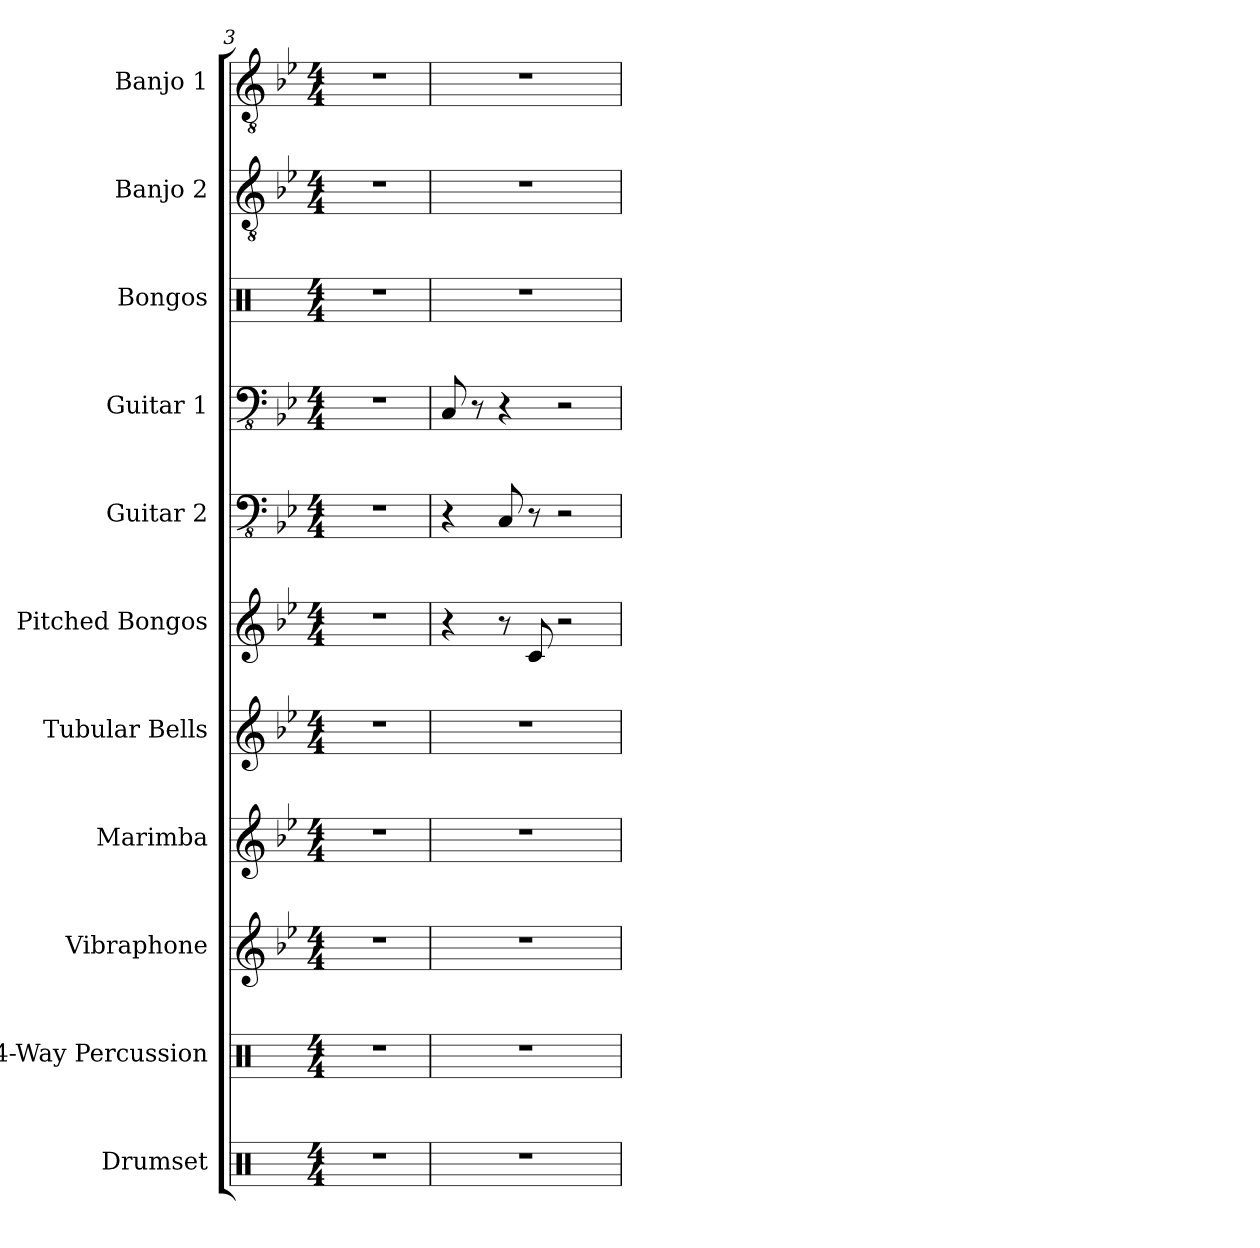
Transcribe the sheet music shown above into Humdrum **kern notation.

**kern	**kern	**kern	**kern	**kern	**kern	**kern	**kern	**kern	**kern	**kern
*part11	*part10	*part9	*part8	*part7	*part6	*part5	*part4	*part3	*part2	*part1
*staff11	*staff10	*staff9	*staff8	*staff7	*staff6	*staff5	*staff4	*staff3	*staff2	*staff1
*I"Drumset	*I"4-Way Percussion	*I"Vibraphone	*I"Marimba	*I"Tubular Bells	*I"Pitched Bongos	*I"Guitar 2	*I"Guitar 1	*I"Bongos	*I"Banjo 2	*I"Banjo 1
*I'Drs.	*I'4 Prc.	*I'Vib.	*I'Mrm.	*I'Bells	*	*	*	*	*I'Banjo	*
*clefX	*clefX	*clefG2	*clefG2	*clefG2	*clefG2	*clefFv4	*clefFv4	*clefX	*clefGv2	*clefGv2
*k[]	*k[]	*k[b-e-]	*k[b-e-]	*k[b-e-]	*k[b-e-]	*k[b-e-]	*k[b-e-]	*k[]	*k[b-e-]	*k[b-e-]
*M4/4	*M4/4	*M4/4	*M4/4	*M4/4	*M4/4	*M4/4	*M4/4	*M4/4	*M4/4	*M4/4
=3	=3	=3	=3	=3	=3	=3	=3	=3	=3	=3
1r	1r	1r	1r	1r	1r	1r	1r	1r	1r	1r
=4	=4	=4	=4	=4	=4	=4	=4	=4	=4	=4
1r	1r	1r	1r	1r	4r	4r	8CC/	1r	1r	1r
.	.	.	.	.	.	.	8r	.	.	.
.	.	.	.	.	8r	8CC/	4r	.	.	.
.	.	.	.	.	8c/	8r	.	.	.	.
.	.	.	.	.	2r	2r	2r	.	.	.
=	=	=	=	=	=	=	=	=	=	=
*-	*-	*-	*-	*-	*-	*-	*-	*-	*-	*-
